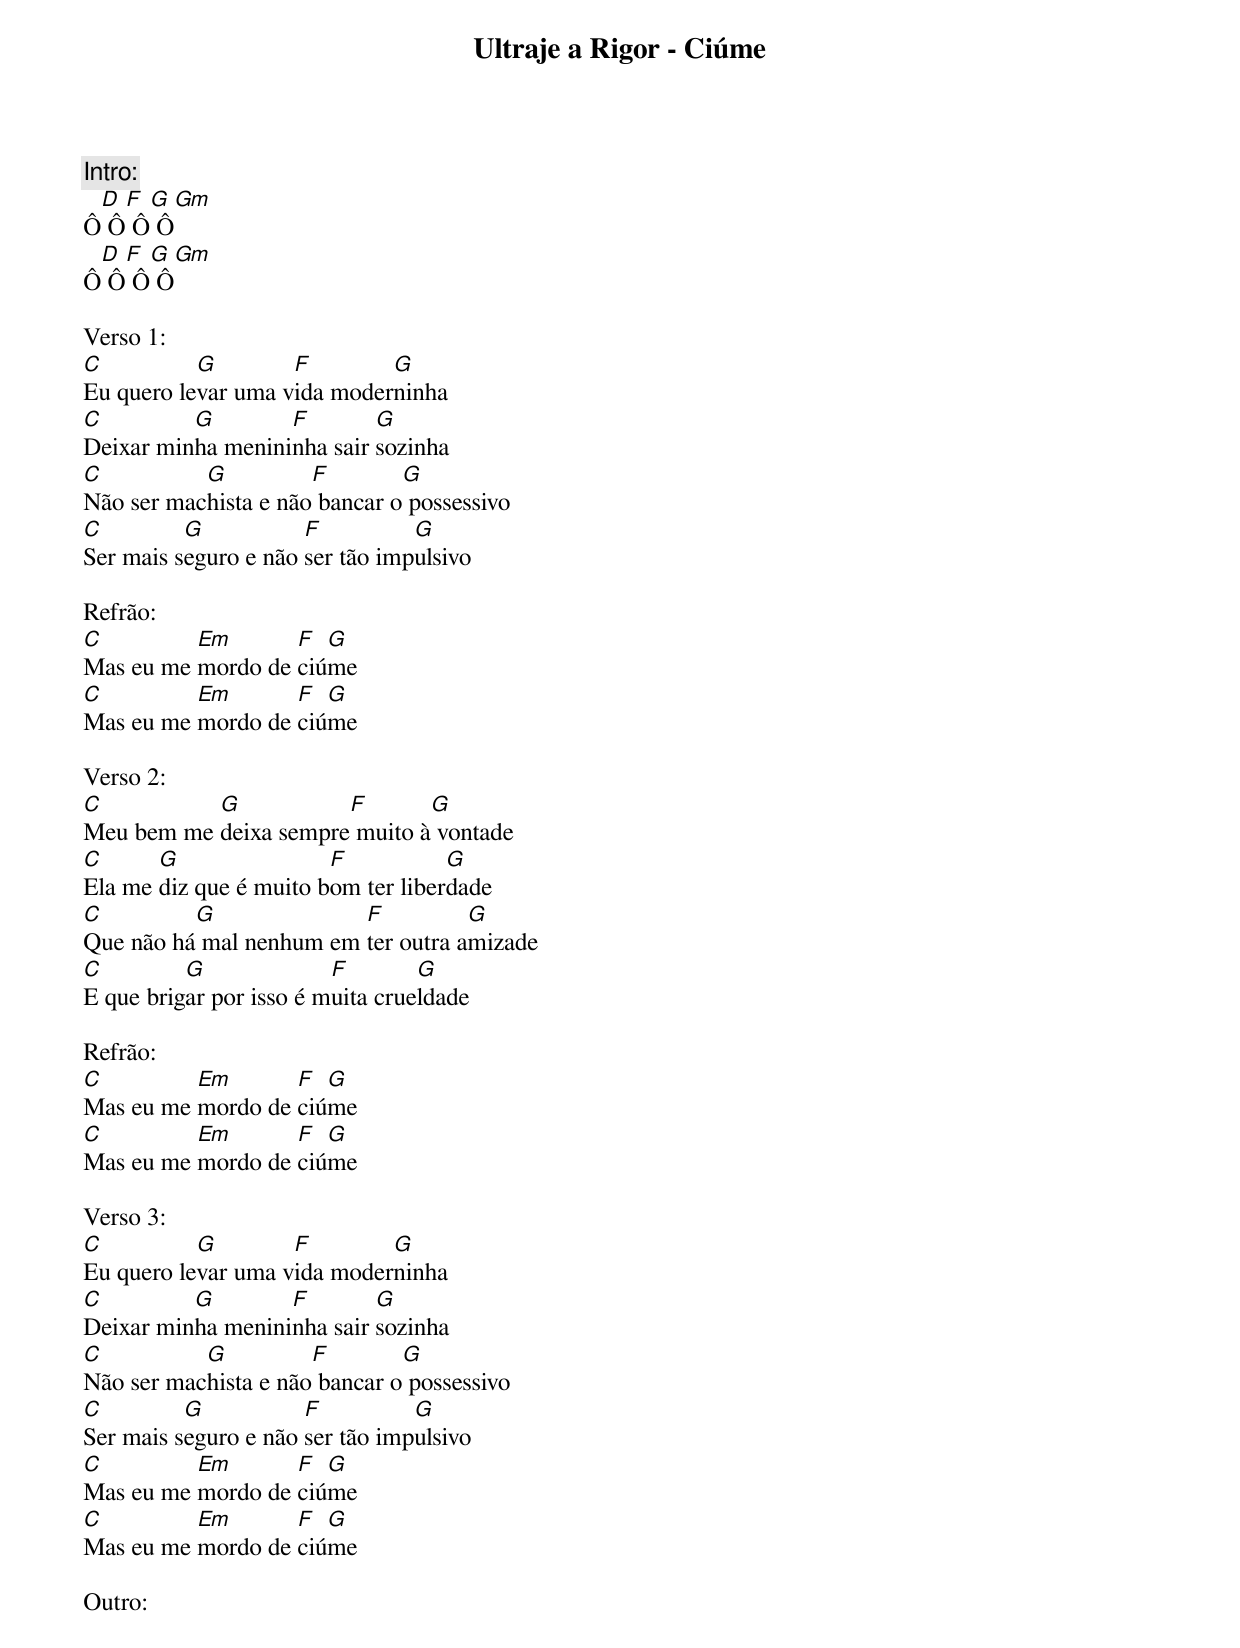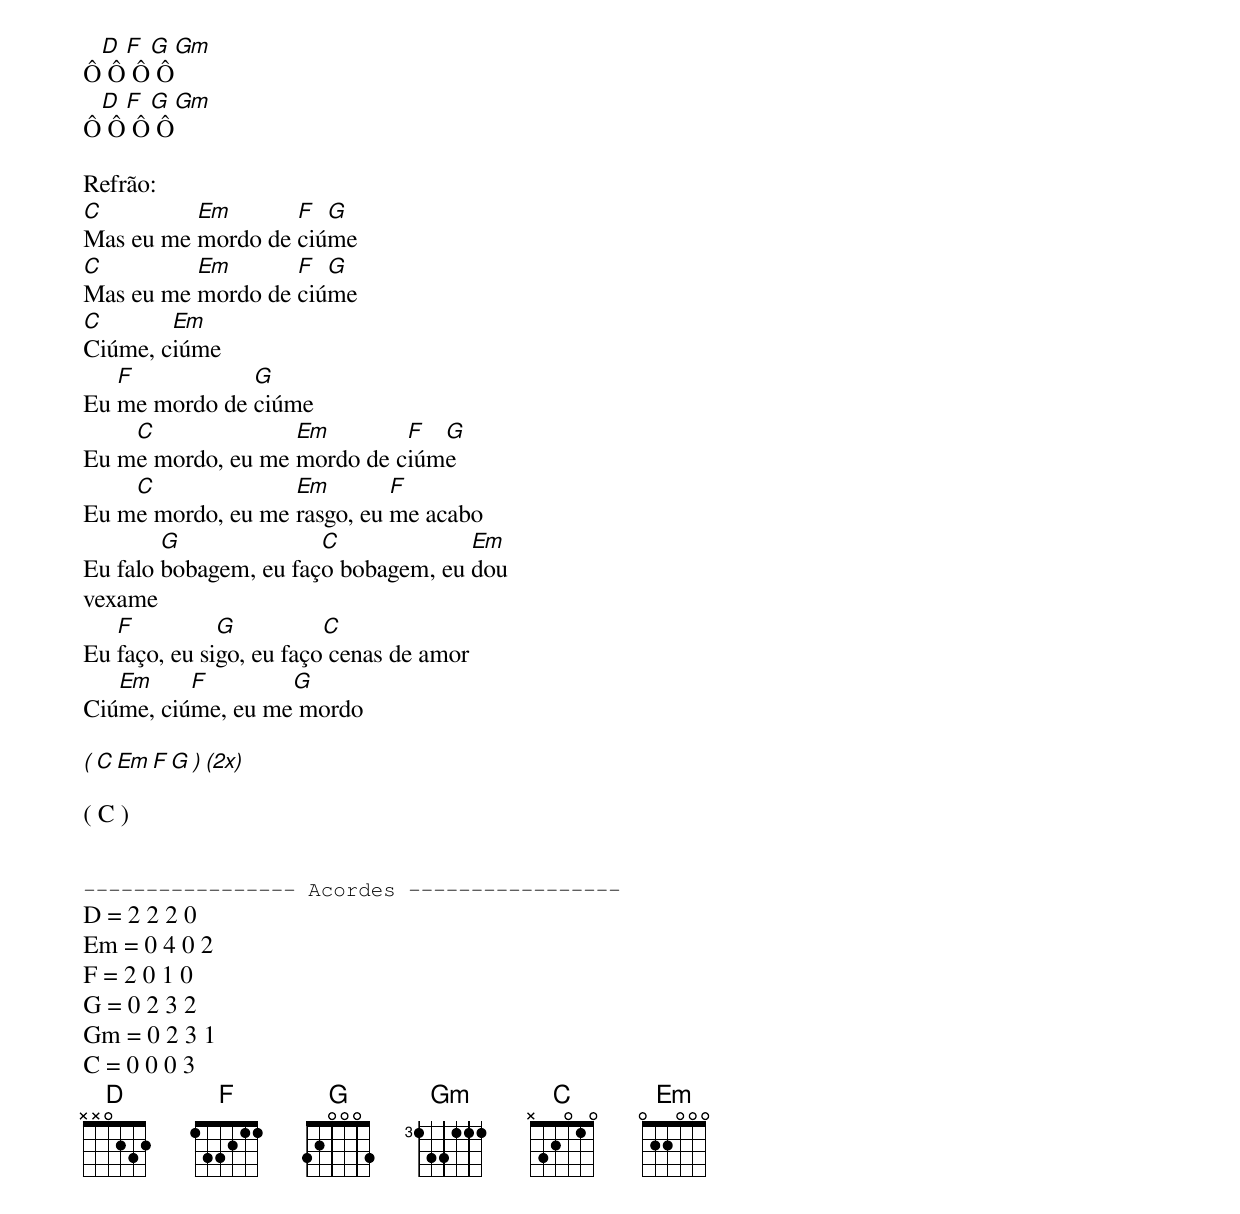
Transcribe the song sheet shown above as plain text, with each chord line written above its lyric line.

Ultraje a Rigor - Ciúme

Intro:
 D F G Gm
Ô Ô Ô Ô
 D F G Gm
Ô Ô Ô Ô

Verso 1:
C          G        F        G
Eu quero levar uma vida moderninha
C         G        F        G
Deixar minha menininha sair sozinha
C          G          F        G
Não ser machista e não bancar o possessivo
C         G           F          G
Ser mais seguro e não ser tão impulsivo

Refrão:
C         Em       F  G
Mas eu me mordo de ciúme
C         Em       F  G
Mas eu me mordo de ciúme

Verso 2:
C          G           F       G
Meu bem me deixa sempre muito à vontade
C      G                F           G
Ela me diz que é muito bom ter liberdade
C         G              F          G
Que não há mal nenhum em ter outra amizade
C         G              F        G
E que brigar por isso é muita crueldade

Refrão:
C         Em       F  G
Mas eu me mordo de ciúme
C         Em       F  G
Mas eu me mordo de ciúme

Verso 3:
C          G        F        G
Eu quero levar uma vida moderninha
C         G        F        G
Deixar minha menininha sair sozinha
C          G          F        G
Não ser machista e não bancar o possessivo
C         G           F          G
Ser mais seguro e não ser tão impulsivo
C         Em       F  G
Mas eu me mordo de ciúme
C         Em       F  G
Mas eu me mordo de ciúme

Outro:
 D F G Gm
Ô Ô Ô Ô
 D F G Gm
Ô Ô Ô Ô

Refrão:
C         Em       F  G
Mas eu me mordo de ciúme
C         Em       F  G
Mas eu me mordo de ciúme
C       Em
Ciúme, ciúme
   F           G
Eu me mordo de ciúme
    C              Em        F  G
Eu me mordo, eu me mordo de ciúme
    C              Em        F
Eu me mordo, eu me rasgo, eu me acabo
        G              C             Em
Eu falo bobagem, eu faço bobagem, eu dou
vexame
   F          G          C
Eu faço, eu sigo, eu faço cenas de amor
   Em     F        G
Ciúme, ciúme, eu me mordo

( C  Em  F  G ) (2x)

( C )


----------------- Acordes -----------------
D = 2 2 2 0
Em = 0 4 0 2
F = 2 0 1 0
G = 0 2 3 2
Gm = 0 2 3 1
C = 0 0 0 3
